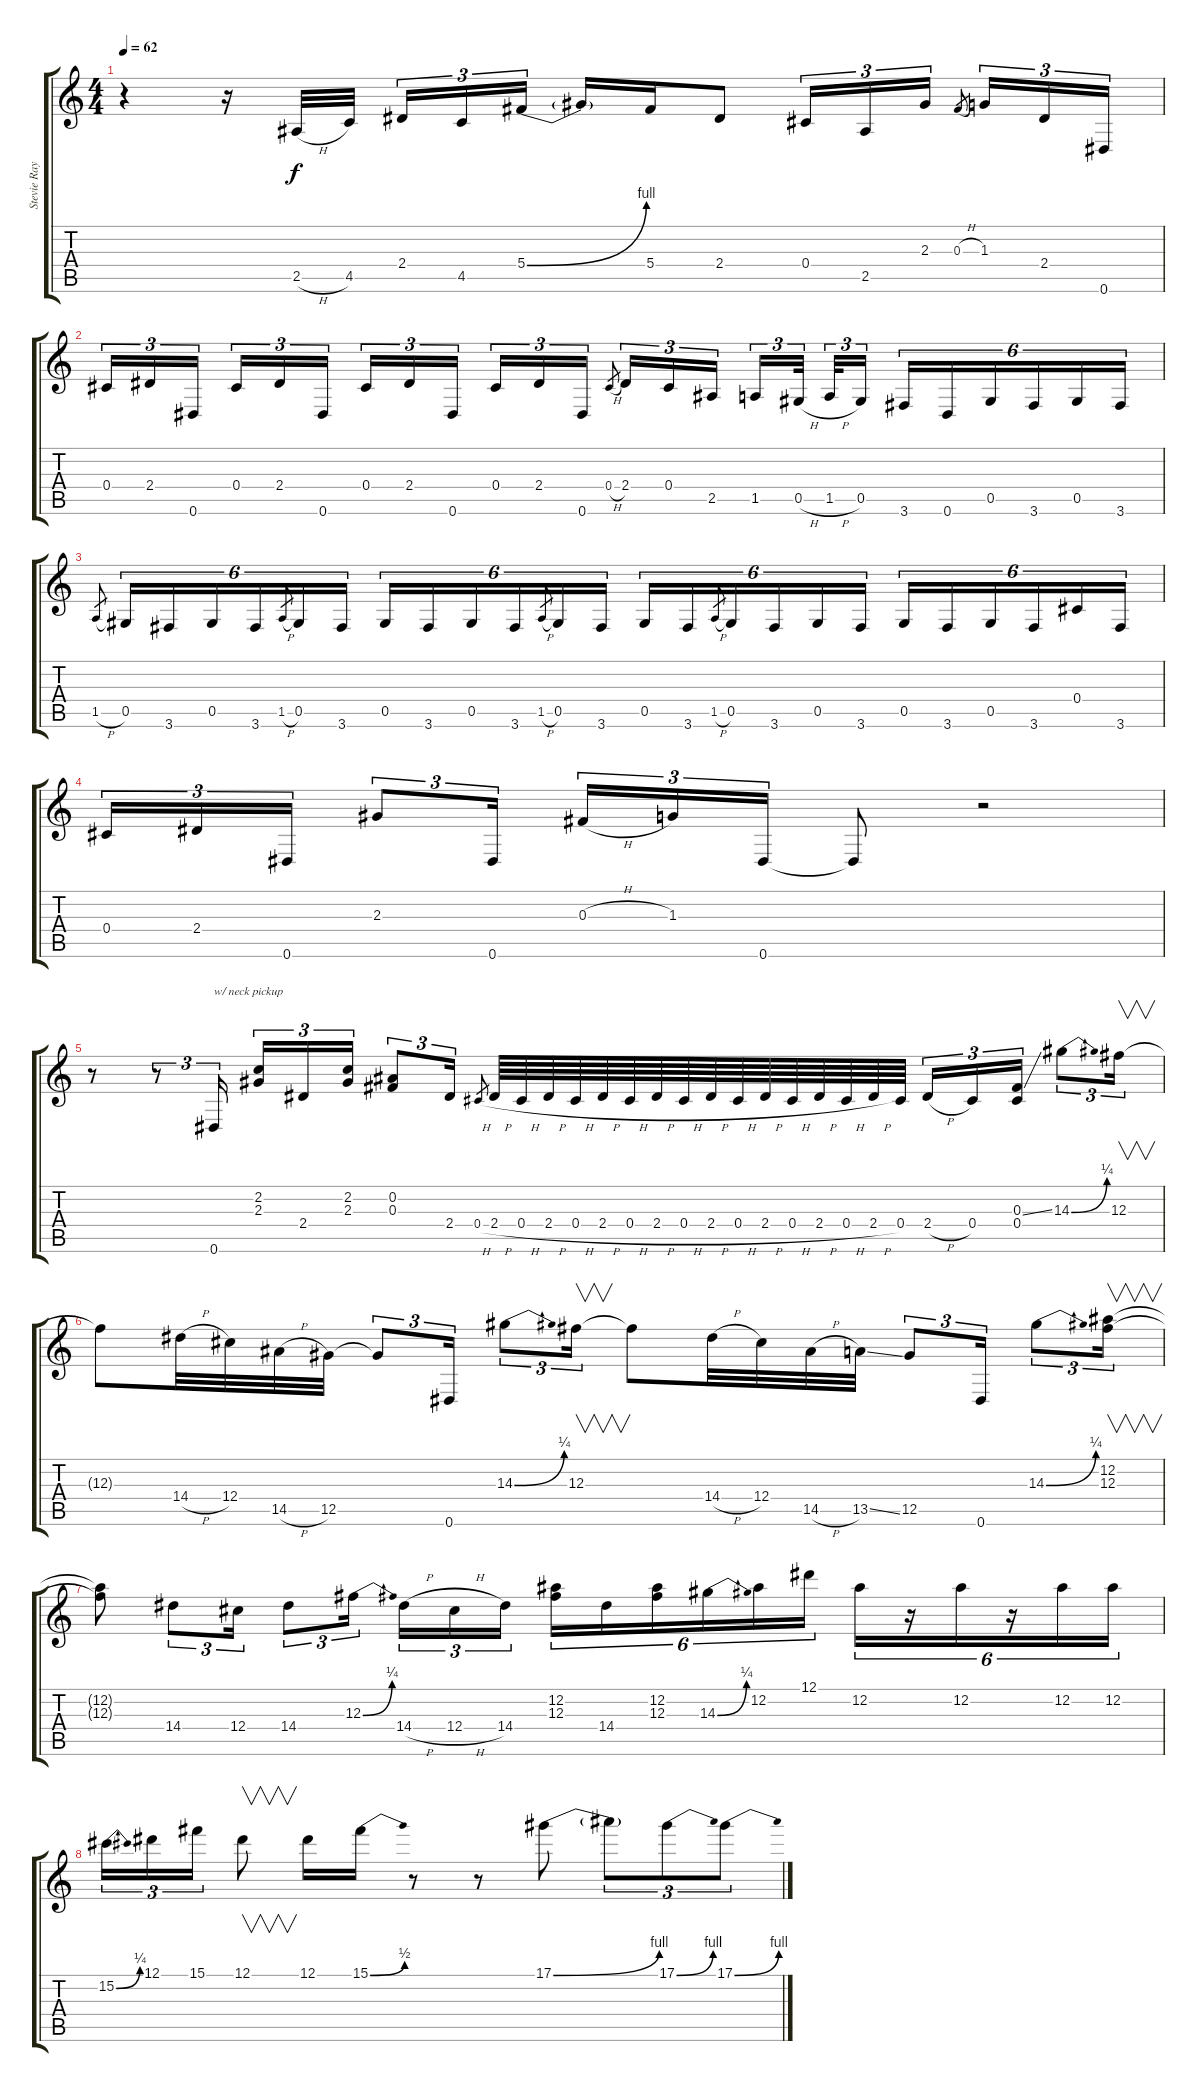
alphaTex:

\track ("Stevie Ray Vaughan" "Stevie Ray") {instrument acousticguitarnylon}
\staff {score tabs}
\tuning (Eb4 Bb3 Gb3 Db3 Ab2 Eb2) {hide}
\ts (4 4)
\tempo 62
\clef g2
\ks c
r.4{dy f} r.16 2.5{h}.32 4.5.32 2.4.16{tu (3 2)} 4.5.16{tu (3 2)} 5.4{be (bend 0 0 60 4)}.16{tu (3 2)} 5.4{t}.16 5.4.16 2.4.8 0.4.16{tu (3 2)} 2.5.16{tu (3 2)} 2.3.16{tu (3 2)} 0.3{h}.8{gr} 1.3.16{tu (3 2)} 2.4.16{tu (3 2)} 0.6.16{tu (3 2)} |
0.4.16{tu (3 2)} 2.4.16{tu (3 2)} 0.6.16{tu (3 2)} 0.4.16{tu (3 2)} 2.4.16{tu (3 2)} 0.6.16{tu (3 2)} 0.4.16{tu (3 2)} 2.4.16{tu (3 2)} 0.6.16{tu (3 2)} 0.4.16{tu (3 2)} 2.4.16{tu (3 2)} 0.6.16{tu (3 2)} 0.4{h}.8{gr} 2.4.16{tu (3 2)} 0.4.16{tu (3 2)} 2.5.16{tu (3 2)} 1.5.16{tu (3 2)} 0.5{h}.32{tu (3 2)} 1.5{h}.32{tu (3 2)} 0.5.16{tu (3 2)} 3.6.16{tu (6 4)} 0.6.16{tu (6 4)} 0.5.16{tu (6 4)} 3.6.16{tu (6 4)} 0.5.16{tu (6 4)} 3.6.16{tu (6 4)} |
1.5{h}.8{gr} 0.5.16{tu (6 4)} 3.6.16{tu (6 4)} 0.5.16{tu (6 4)} 3.6.16{tu (6 4)} 1.5{h}.8{gr} 0.5.16{tu (6 4)} 3.6.16{tu (6 4)} 0.5.16{tu (6 4)} 3.6.16{tu (6 4)} 0.5.16{tu (6 4)} 3.6.16{tu (6 4)} 1.5{h}.8{gr} 0.5.16{tu (6 4)} 3.6.16{tu (6 4)} 0.5.16{tu (6 4)} 3.6.16{tu (6 4)} 1.5{h}.8{gr} 0.5.16{tu (6 4)} 3.6.16{tu (6 4)} 0.5.16{tu (6 4)} 3.6.16{tu (6 4)} 0.5.16{tu (6 4)} 3.6.16{tu (6 4)} 0.5.16{tu (6 4)} 3.6.16{tu (6 4)} 0.4.16{tu (6 4)} 3.6.16{tu (6 4)} |
0.4.16{tu (3 2)} 2.4.16{tu (3 2)} 0.6.16{tu (3 2)} 2.3.8{tu (3 2)} 0.6.16{tu (3 2)} 0.3{h}.16{tu (3 2)} 1.3.16{tu (3 2)} 0.6.16{tu (3 2)} 0.6{t}.8 r.2 |
r.8{instrument acousticguitarsteel} r.8{tu (3 2)} 0.6.16{tu (3 2) txt "w/ neck pickup"} (2.2 2.3).16{tu (3 2)} 2.4.16{tu (3 2)} (2.2 2.3).16{tu (3 2)} (0.2 0.3).8{tu (3 2)} 2.4.16{tu (3 2)} 0.4{h}.8{gr} 2.4{h}.64 0.4{h}.64 2.4{h}.64 0.4{h}.64 2.4{h}.64 0.4{h}.64 2.4{h}.64 0.4{h}.64 2.4{h}.64 0.4{h}.64 2.4{h}.64 0.4{h}.64 2.4{h}.64 0.4{h}.64 2.4{h}.64 0.4.64 2.4{h}.16{tu (3 2)} 0.4.16{tu (3 2)} (0.3{ss} 0.4).16{tu (3 2)} 14.3{be (bend 0 0 60 1)}.8{tu (3 2)} 12.3.16{v tu (3 2)} |
12.3{t}.8 14.4{h}.32 12.4.32 14.5{h}.32 12.5.32 12.5{t}.8{tu (3 2)} 0.6.16{tu (3 2)} 14.3{be (bend 0 0 60 1)}.8{tu (3 2)} 12.3.16{v tu (3 2)} 12.3{t}.8 14.4{h}.32 12.4.32 14.5{h}.32 13.5{ss}.32 12.5.8{tu (3 2)} 0.6.16{tu (3 2)} 14.3{be (bend 0 0 60 1)}.8{tu (3 2)} (12.2 12.3).16{v tu (3 2)} |
(12.2{t} 12.3{t}).8 14.4.8{tu (3 2)} 12.4.16{tu (3 2)} 14.4.8{tu (3 2)} 12.3{be (bend 0 0 60 1)}.16{tu (3 2)} 14.4{h}.16{tu (3 2)} 12.4{h}.16{tu (3 2)} 14.4.16{tu (3 2)} (12.2 12.3).16{tu (6 4)} 14.4.16{tu (6 4)} (12.2 12.3).16{tu (6 4)} 14.3{be (bend 0 0 60 1)}.16{tu (6 4)} 12.2.16{tu (6 4)} 12.1.16{tu (6 4)} 12.2.16{tu (6 4)} r.16{tu (6 4)} 12.2.16{tu (6 4)} r.16{tu (6 4)} 12.2.16{tu (6 4)} 12.2.16{tu (6 4)} |
15.2{be (bend 0 0 60 1)}.16{tu (3 2)} 12.1.16{tu (3 2)} 15.1.16{tu (3 2)} 12.1.8{v} 12.1.16 15.1{be (bend 0 0 60 2)}.16 r.8 r.8 17.1{be (bend 0 0 60 4)}.8 17.1{t}.8{tu (3 2)} 17.1{be (bend 0 0 60 4)}.8{tu (3 2)} 17.1{be (bend 0 0 60 4)}.8{tu (3 2)}
